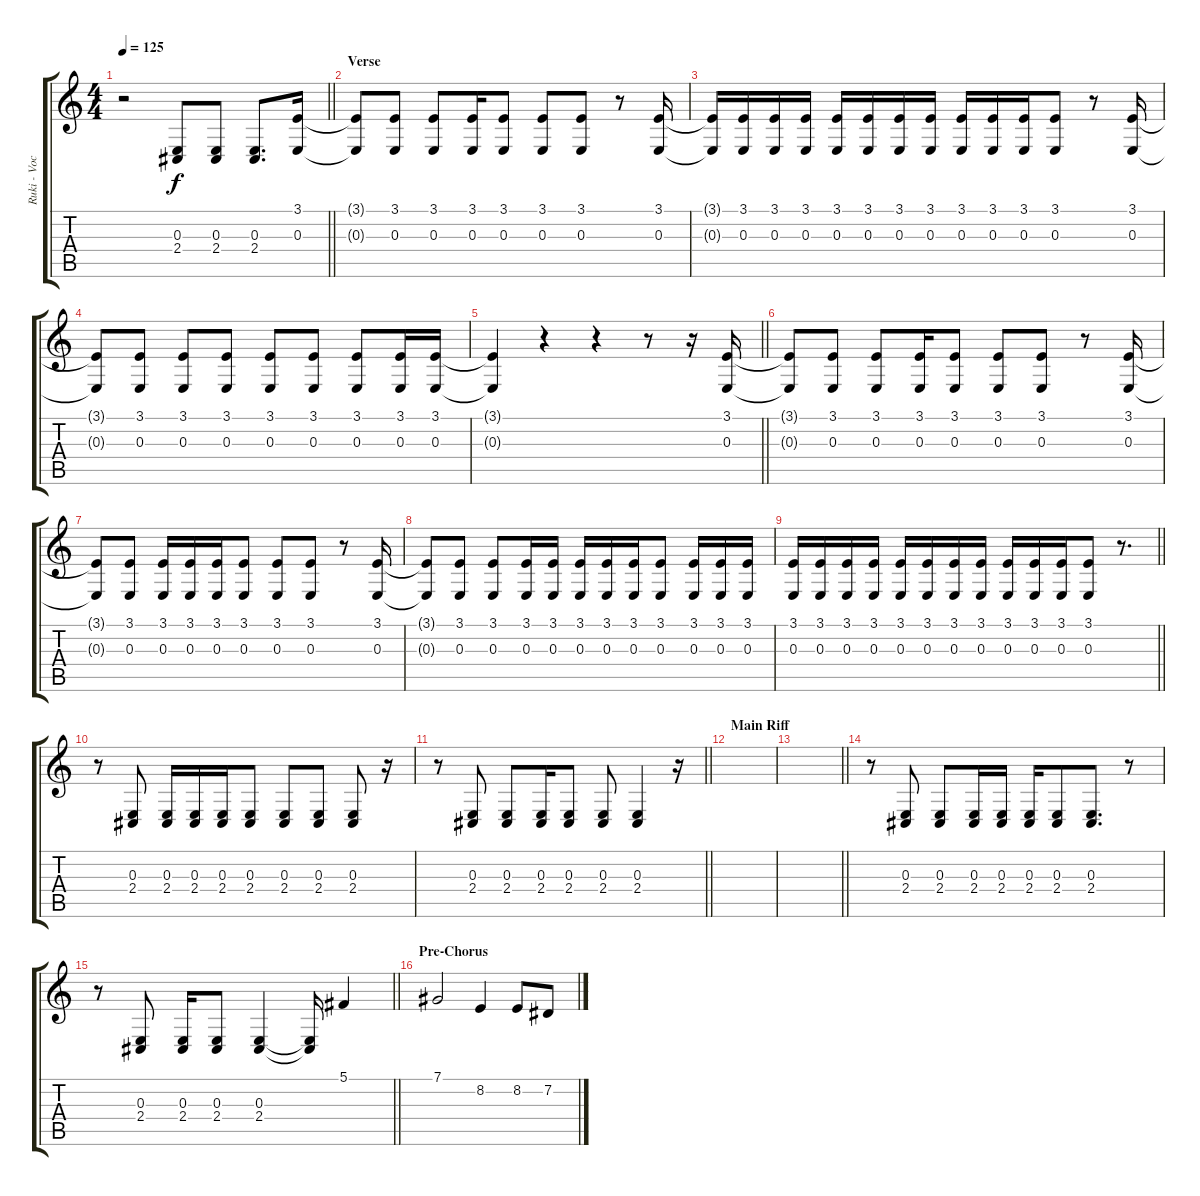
\track ("Ruki - Vocals" "Ruki - Voc") {instrument lead6voice}
\staff {score tabs}
\tuning (Db4 Ab3 E3 B2 Gb2 B1) {hide}
\ts (4 4)
\tempo 125
\clef g2
\barLineRight lightlight
\ks c
r.2{dy f} (0.3 2.4).8 (0.3 2.4).8 (0.3 2.4).8{d} (3.1 0.3).16 |
\section ("" "Verse")
(3.1{t} 0.3{t}).8 (3.1 0.3).8 (3.1 0.3).8 (3.1 0.3).16 (3.1 0.3).8 (3.1 0.3).8 (3.1 0.3).8 r.8 (3.1 0.3).16 |
(3.1{t} 0.3{t}).16 (3.1 0.3).16 (3.1 0.3).16 (3.1 0.3).16 (3.1 0.3).16 (3.1 0.3).16 (3.1 0.3).16 (3.1 0.3).16 (3.1 0.3).16 (3.1 0.3).16 (3.1 0.3).16 (3.1 0.3).8 r.8 (3.1 0.3).16 |
(3.1{t} 0.3{t}).8 (3.1 0.3).8 (3.1 0.3).8 (3.1 0.3).8 (3.1 0.3).8 (3.1 0.3).8 (3.1 0.3).8 (3.1 0.3).16 (3.1 0.3).16 |
\barLineRight lightlight
(3.1{t} 0.3{t}).4 r.4 r.4 r.8 r.16 (3.1 0.3).16 |
(3.1{t} 0.3{t}).8 (3.1 0.3).8 (3.1 0.3).8 (3.1 0.3).16 (3.1 0.3).8 (3.1 0.3).8 (3.1 0.3).8 r.8 (3.1 0.3).16 |
(3.1{t} 0.3{t}).8 (3.1 0.3).8 (3.1 0.3).16 (3.1 0.3).16 (3.1 0.3).16 (3.1 0.3).8 (3.1 0.3).8 (3.1 0.3).8 r.8 (3.1 0.3).16 |
(3.1{t} 0.3{t}).8 (3.1 0.3).8 (3.1 0.3).8 (3.1 0.3).16 (3.1 0.3).16 (3.1 0.3).16 (3.1 0.3).16 (3.1 0.3).16 (3.1 0.3).8 (3.1 0.3).16 (3.1 0.3).16 (3.1 0.3).16 |
\barLineRight lightlight
(3.1 0.3).16 (3.1 0.3).16 (3.1 0.3).16 (3.1 0.3).16 (3.1 0.3).16 (3.1 0.3).16 (3.1 0.3).16 (3.1 0.3).16 (3.1 0.3).16 (3.1 0.3).16 (3.1 0.3).16 (3.1 0.3).8 r.8{d} |
r.8 (0.3 2.4).8 (0.3 2.4).16 (0.3 2.4).16 (0.3 2.4).16 (0.3 2.4).8 (0.3 2.4).8 (0.3 2.4).8 (0.3 2.4).8 r.16 |
\barLineRight lightlight
r.8 (0.3 2.4).8 (0.3 2.4).8 (0.3 2.4).16 (0.3 2.4).8 (0.3 2.4).8 (0.3 2.4).4 r.16 |
\section ("" "Main Riff")
|
\barLineRight lightlight
|
\section ("" "")
r.8 (0.3 2.4).8 (0.3 2.4).8 (0.3 2.4).16 (0.3 2.4).16 (0.3 2.4).16 (0.3 2.4).8 (0.3 2.4).8{d} r.8 |
\barLineRight lightlight
r.8 (0.3 2.4).8 (0.3 2.4).16 (0.3 2.4).8 (0.3 2.4).4 (0.3{t} 2.4{t}).16 5.1.4 |
\section ("" "Pre-Chorus")
7.1.2 8.2.4 8.2.8 7.2.8
